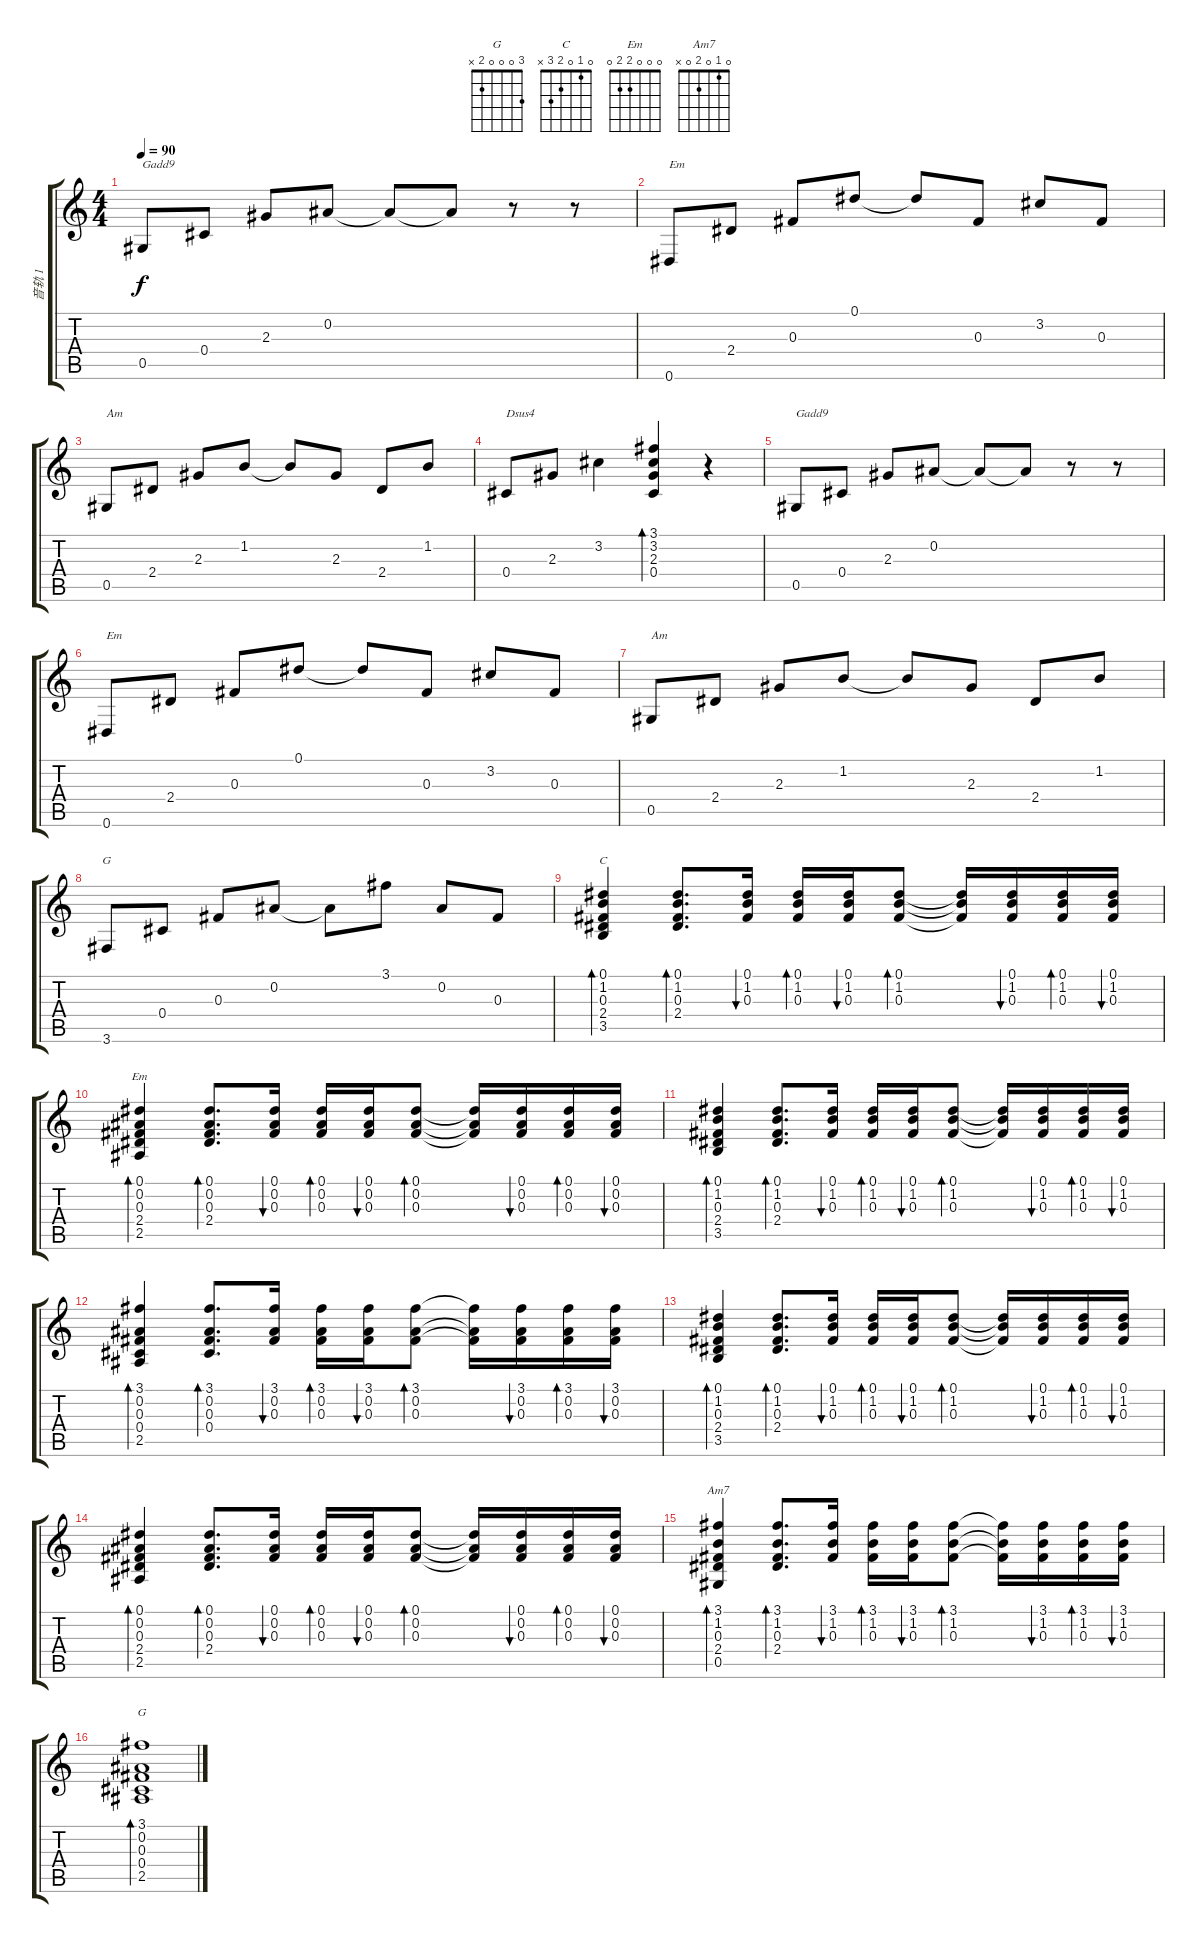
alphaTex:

\track ("音轨 1" "音轨 1") {instrument acousticguitarsteel}
\staff {score tabs}
\tuning (Eb4 Bb3 Gb3 Db3 Ab2 Eb2) {hide}
\chord ("G" 3 0 0 0 2 3)
\chord ("C" 0 1 0 2 3 x)
\chord ("Em" 0 0 0 2 2 0)
\chord ("Am7" 0 1 0 2 0 x)
\chord ("G" 3 0 0 0 2 x)
\ts (4 4)
\tempo 90
\clef g2
\ks c
0.5.8{txt "Gadd9" dy f} 0.4.8 2.3.8 0.2.8 0.2{t}.8 0.2{t}.8 r.8 r.8 |
0.6.8{txt "Em"} 2.4.8 0.3.8 0.1.8 0.1{t}.8 0.3.8 3.2.8 0.3.8 |
0.5.8{txt "Am"} 2.4.8 2.3.8 1.2.8 1.2{t}.8 2.3.8 2.4.8 1.2.8 |
0.4.8{txt "Dsus4"} 2.3.8 3.2.4 (3.1 3.2 2.3 0.4).4{bd 240} r.4 |
0.5.8{txt "Gadd9"} 0.4.8 2.3.8 0.2.8 0.2{t}.8 0.2{t}.8 r.8 r.8 |
0.6.8{txt "Em"} 2.4.8 0.3.8 0.1.8 0.1{t}.8 0.3.8 3.2.8 0.3.8 |
0.5.8{txt "Am"} 2.4.8 2.3.8 1.2.8 1.2{t}.8 2.3.8 2.4.8 1.2.8 |
3.6.8{ch "G"} 0.4.8 0.3.8 0.2.8 0.2{t}.8 3.1.8 0.2.8 0.3.8 |
(0.1 1.2 0.3 2.4 3.5).4{bd 30 ch "C"} (0.1 1.2 0.3 2.4).8{d bd 30} (0.1 1.2 0.3).16{bu 30} (0.1 1.2 0.3).16{bd 30} (0.1 1.2 0.3).16{bu 30} (0.1 1.2 0.3).8{bd 30} (0.1{t} 1.2{t} 0.3{t}).16 (0.1 1.2 0.3).16{bu 30} (0.1 1.2 0.3).16{bd 30} (0.1 1.2 0.3).16{bu 30} |
(0.1 0.2 0.3 2.4 2.5).4{bd 30 ch "Em"} (0.1 0.2 0.3 2.4).8{d bd 30} (0.1 0.2 0.3).16{bu 30} (0.1 0.2 0.3).16{bd 30} (0.1 0.2 0.3).16{bu 30} (0.1 0.2 0.3).8{bd 30} (0.1{t} 0.2{t} 0.3{t}).16 (0.1 0.2 0.3).16{bu 30} (0.1 0.2 0.3).16{bd 30} (0.1 0.2 0.3).16{bu 30} |
(0.1 1.2 0.3 2.4 3.5).4{bd 30} (0.1 1.2 0.3 2.4).8{d bd 30} (0.1 1.2 0.3).16{bu 30} (0.1 1.2 0.3).16{bd 30} (0.1 1.2 0.3).16{bu 30} (0.1 1.2 0.3).8{bd 30} (0.1{t} 1.2{t} 0.3{t}).16 (0.1 1.2 0.3).16{bu 30} (0.1 1.2 0.3).16{bd 30} (0.1 1.2 0.3).16{bu 30} |
(3.1 0.2 0.3 0.4 2.5).4{bd 30} (3.1 0.2 0.3 0.4).8{d bd 30} (3.1 0.2 0.3).16{bu 30} (3.1 0.2 0.3).16{bd 30} (3.1 0.2 0.3).16{bu 30} (3.1 0.2 0.3).8{bd 30} (3.1{t} 0.2{t} 0.3{t}).16 (3.1 0.2 0.3).16{bu 30} (3.1 0.2 0.3).16{bd 30} (3.1 0.2 0.3).16{bu 30} |
(0.1 1.2 0.3 2.4 3.5).4{bd 30} (0.1 1.2 0.3 2.4).8{d bd 30} (0.1 1.2 0.3).16{bu 30} (0.1 1.2 0.3).16{bd 30} (0.1 1.2 0.3).16{bu 30} (0.1 1.2 0.3).8{bd 30} (0.1{t} 1.2{t} 0.3{t}).16 (0.1 1.2 0.3).16{bu 30} (0.1 1.2 0.3).16{bd 30} (0.1 1.2 0.3).16{bu 30} |
(0.1 0.2 0.3 2.4 2.5).4{bd 30} (0.1 0.2 0.3 2.4).8{d bd 30} (0.1 0.2 0.3).16{bu 30} (0.1 0.2 0.3).16{bd 30} (0.1 0.2 0.3).16{bu 30} (0.1 0.2 0.3).8{bd 30} (0.1{t} 0.2{t} 0.3{t}).16 (0.1 0.2 0.3).16{bu 30} (0.1 0.2 0.3).16{bd 30} (0.1 0.2 0.3).16{bu 30} |
(3.1 1.2 0.3 2.4 0.5).4{bd 30 ch "Am7"} (3.1 1.2 0.3 2.4).8{d bd 30} (3.1 1.2 0.3).16{bu 30} (3.1 1.2 0.3).16{bd 30} (3.1 1.2 0.3).16{bu 30} (3.1 1.2 0.3).8{bd 30} (3.1{t} 1.2{t} 0.3{t}).16 (3.1 1.2 0.3).16{bu 30 txt ""} (3.1 1.2 0.3).16{bd 30} (3.1 1.2 0.3).16{bu 30} |
(3.1 0.2 0.3 0.4 2.5).1{bd 480 ch "G"}
